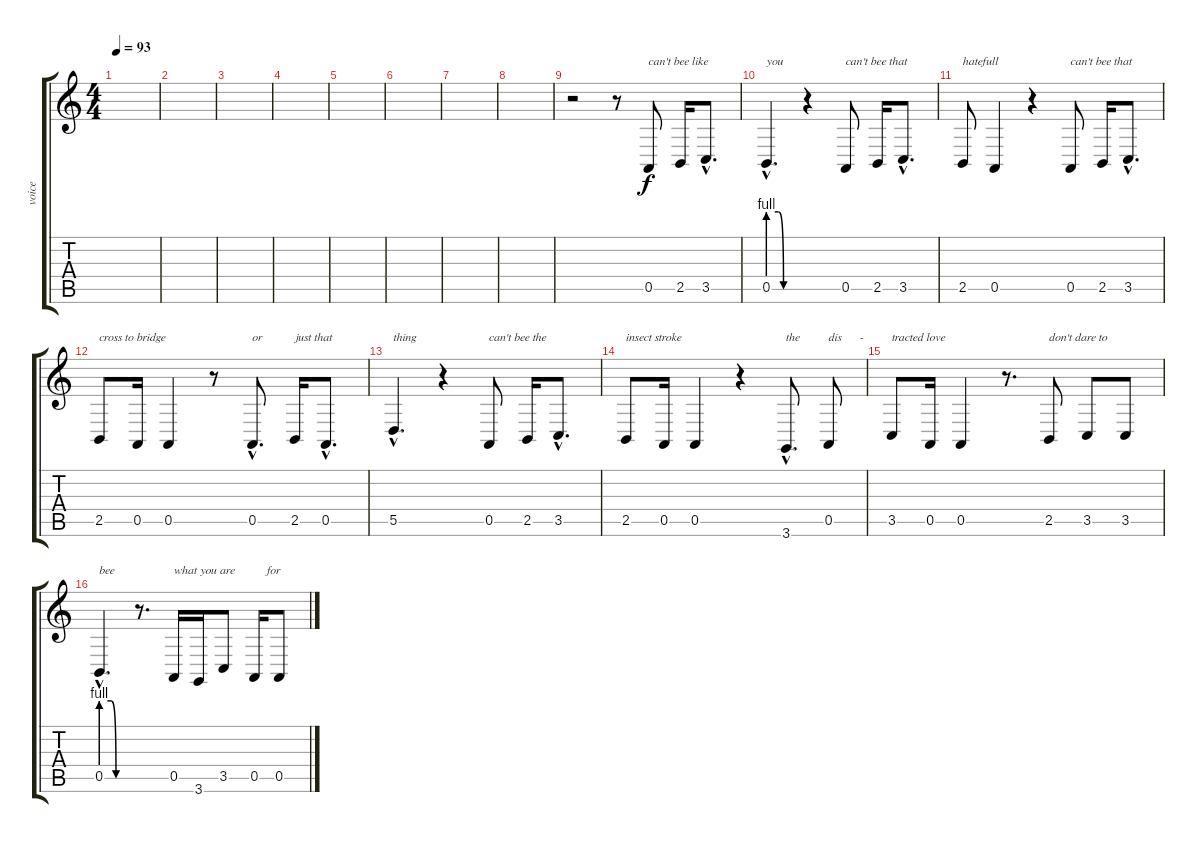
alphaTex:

\track ("voice" "voice") {instrument tuba}
\staff {score tabs}
\tuning (E4 B3 G3 D3 A2 E2) {hide}
\ts (4 4)
\tempo 93
\clef g2
\ks c
|
|
|
|
|
|
|
|
r.2 r.8 0.5.8{txt "can't bee like"} 2.5.16 3.5{hac}.8{d} |
0.5{be (custom 0 4 20 4 30 0 60 0) hac}.4{d txt "you"} r.4 0.5.8{txt "can't bee that"} 2.5.16 3.5{hac}.8{d} |
2.5.8{txt "hatefull"} 0.5.4 r.4 0.5.8{txt "can't bee that "} 2.5.16 3.5{hac}.8{d} |
2.5.8{txt "cross to bridge"} 0.5.16 0.5.4 r.8 0.5{hac}.8{d txt "or"} 2.5.16{txt "just that"} 0.5{hac}.8{d} |
5.5{hac}.4{d txt "thing"} r.4 0.5.8{txt "can't bee the"} 2.5.16 3.5{hac}.8{d} |
2.5.8{txt "insect stroke"} 0.5.16 0.5.4 r.4 3.6{hac}.8{d txt "the"} 0.5.8{txt "dis      -"} |
3.5.8{txt "tracted love"} 0.5.16 0.5.4 r.8{d} 2.5.8{txt "don't dare to"} 3.5.8 3.5.8 |
0.5{be (custom 0 4 20 4 30 0 60 0) hac}.4{d txt "bee"} r.8{d} 0.5.16{txt "what you are"} 3.6.16 3.5.8 0.5.16{txt "    for"} 0.5.8
